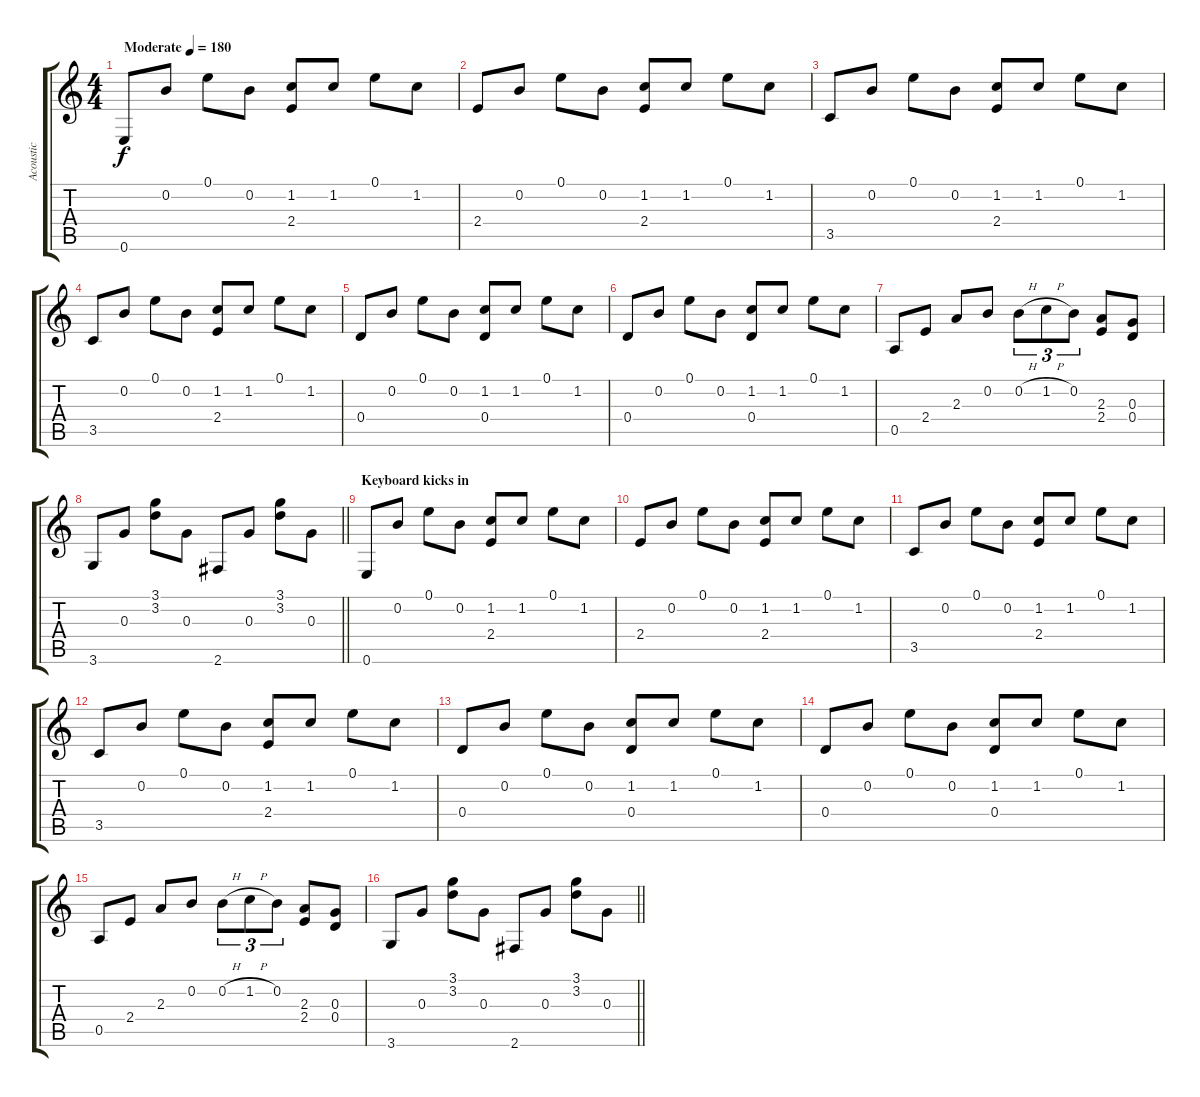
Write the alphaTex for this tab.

\track ("Acoustic" "Acoustic") {instrument acousticguitarsteel}
\staff {score tabs}
\tuning (E4 B3 G3 D3 A2 E2) {hide}
\ts (4 4)
\tempo (180 "Moderate")
\clef g2
\ks c
0.6.8{dy f volume 11 instrument acousticguitarsteel} 0.2.8 0.1.8 0.2.8 (1.2 2.4).8 1.2.8 0.1.8 1.2.8 |
2.4.8 0.2.8 0.1.8 0.2.8 (1.2 2.4).8 1.2.8 0.1.8 1.2.8 |
3.5.8 0.2.8 0.1.8 0.2.8 (1.2 2.4).8 1.2.8 0.1.8 1.2.8 |
3.5.8 0.2.8 0.1.8 0.2.8 (1.2 2.4).8 1.2.8 0.1.8 1.2.8 |
0.4.8 0.2.8 0.1.8 0.2.8 (1.2 0.4).8 1.2.8 0.1.8 1.2.8 |
0.4.8 0.2.8 0.1.8 0.2.8 (1.2 0.4).8 1.2.8 0.1.8 1.2.8 |
0.5.8 2.4.8 2.3.8 0.2.8 0.2{h}.8{tu (3 2)} 1.2{h}.8{tu (3 2)} 0.2.8{tu (3 2)} (2.3 2.4).8 (0.3 0.4).8 |
\barLineRight lightlight
3.6.8 0.3.8 (3.1 3.2).8 0.3.8 2.6.8 0.3.8 (3.1 3.2).8 0.3.8 |
\section ("" "Keyboard kicks in")
0.6.8 0.2.8 0.1.8 0.2.8 (1.2 2.4).8 1.2.8 0.1.8 1.2.8 |
2.4.8 0.2.8 0.1.8 0.2.8 (1.2 2.4).8 1.2.8 0.1.8 1.2.8 |
3.5.8 0.2.8 0.1.8 0.2.8 (1.2 2.4).8 1.2.8 0.1.8 1.2.8 |
3.5.8 0.2.8 0.1.8 0.2.8 (1.2 2.4).8 1.2.8 0.1.8 1.2.8 |
0.4.8 0.2.8 0.1.8 0.2.8 (1.2 0.4).8 1.2.8 0.1.8 1.2.8 |
0.4.8 0.2.8 0.1.8 0.2.8 (1.2 0.4).8 1.2.8 0.1.8 1.2.8 |
0.5.8 2.4.8 2.3.8 0.2.8 0.2{h}.8{tu (3 2)} 1.2{h}.8{tu (3 2)} 0.2.8{tu (3 2)} (2.3 2.4).8 (0.3 0.4).8 |
\barLineRight lightlight
3.6.8 0.3.8 (3.1 3.2).8 0.3.8 2.6.8 0.3.8 (3.1 3.2).8 0.3.8
